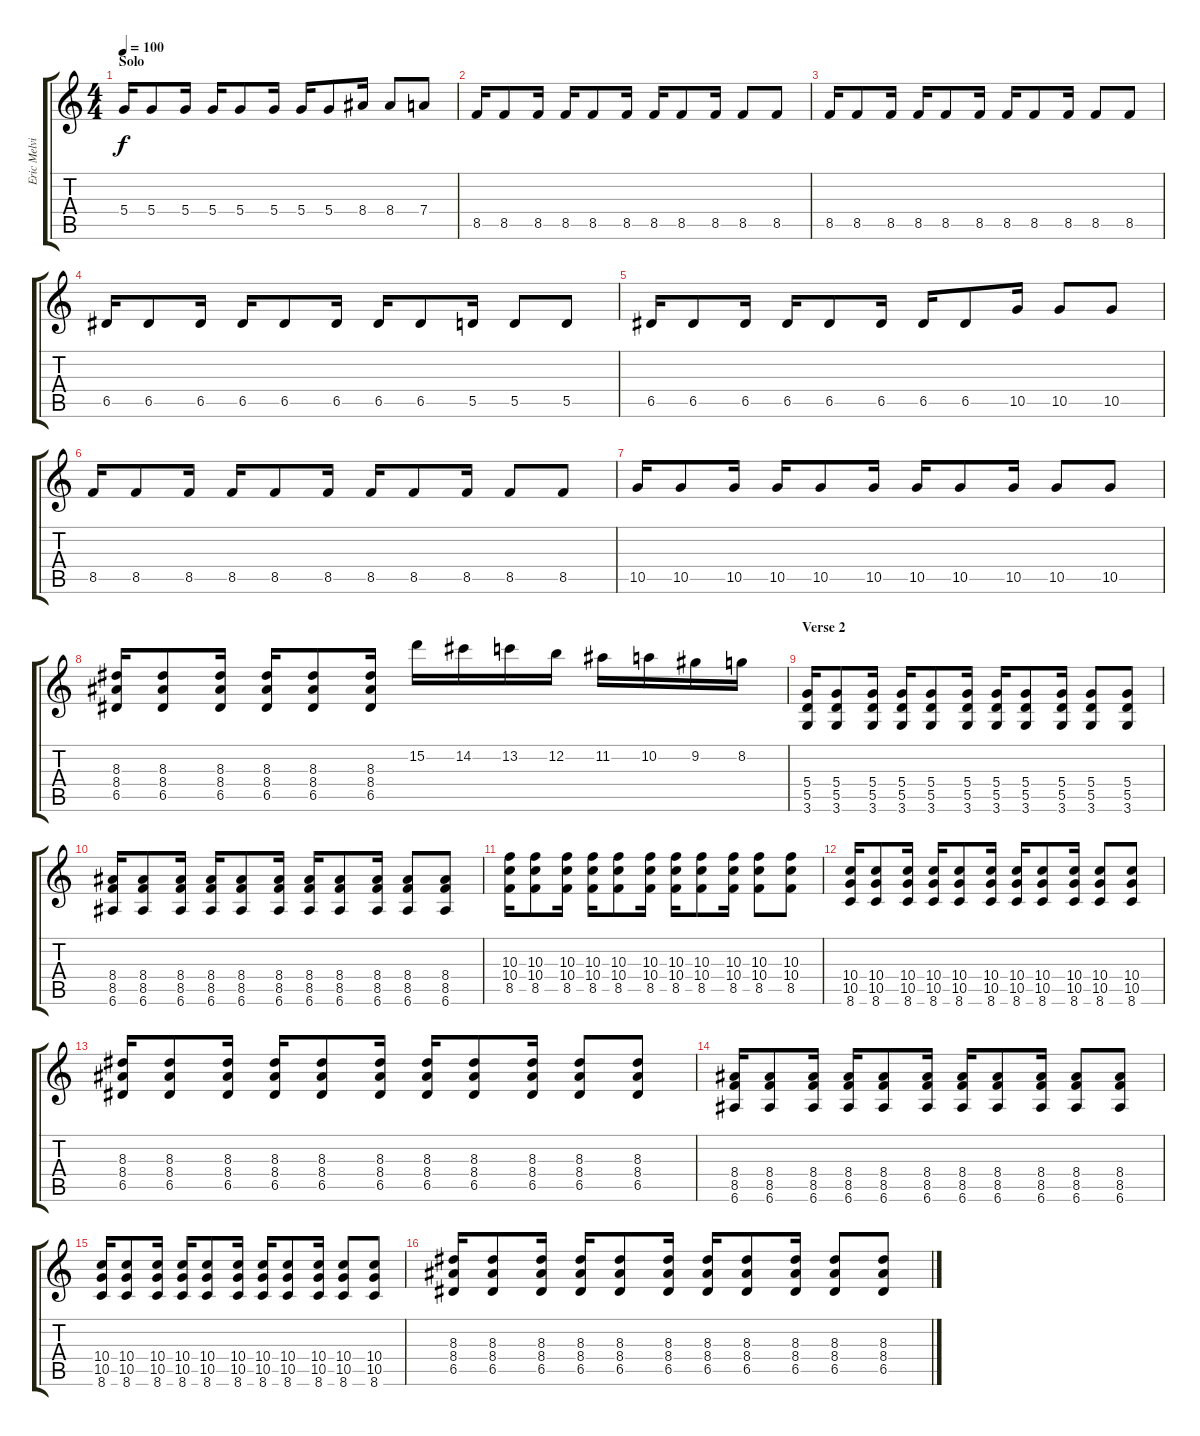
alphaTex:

\track ("Eric Melvin" "Eric Melvi") {instrument overdrivenguitar}
\staff {score tabs}
\tuning (E4 B3 G3 D3 A2 E2) {hide}
\ts (4 4)
\section ("" "Solo")
\tempo 100
\clef g2
\ks c
5.4.16{dy f instrument overdrivenguitar} 5.4.8 5.4.16 5.4.16 5.4.8 5.4.16 5.4.16 5.4.8 8.4.16 8.4.8 7.4.8 |
8.5.16 8.5.8 8.5.16 8.5.16 8.5.8 8.5.16 8.5.16 8.5.8 8.5.16 8.5.8 8.5.8 |
8.5.16 8.5.8 8.5.16 8.5.16 8.5.8 8.5.16 8.5.16 8.5.8 8.5.16 8.5.8 8.5.8 |
6.5.16 6.5.8 6.5.16 6.5.16 6.5.8 6.5.16 6.5.16 6.5.8 5.5.16 5.5.8 5.5.8 |
6.5.16 6.5.8 6.5.16 6.5.16 6.5.8 6.5.16 6.5.16 6.5.8 10.5.16 10.5.8 10.5.8 |
8.5.16 8.5.8 8.5.16 8.5.16 8.5.8 8.5.16 8.5.16 8.5.8 8.5.16 8.5.8 8.5.8 |
10.5.16 10.5.8 10.5.16 10.5.16 10.5.8 10.5.16 10.5.16 10.5.8 10.5.16 10.5.8 10.5.8 |
(8.3 8.4 6.5).16 (8.3 8.4 6.5).8 (8.3 8.4 6.5).16 (8.3 8.4 6.5).16 (8.3 8.4 6.5).8 (8.3 8.4 6.5).16 15.2.16{instrument guitarfretnoise} 14.2.16 13.2.16 12.2.16 11.2.16 10.2.16 9.2.16 8.2.16 |
\section ("" "Verse 2")
(5.4 5.5 3.6).16{instrument overdrivenguitar} (5.4 5.5 3.6).8 (5.4 5.5 3.6).16 (5.4 5.5 3.6).16 (5.4 5.5 3.6).8 (5.4 5.5 3.6).16 (5.4 5.5 3.6).16 (5.4 5.5 3.6).8 (5.4 5.5 3.6).16 (5.4 5.5 3.6).8 (5.4 5.5 3.6).8 |
(8.4 8.5 6.6).16 (8.4 8.5 6.6).8 (8.4 8.5 6.6).16 (8.4 8.5 6.6).16 (8.4 8.5 6.6).8 (8.4 8.5 6.6).16 (8.4 8.5 6.6).16 (8.4 8.5 6.6).8 (8.4 8.5 6.6).16 (8.4 8.5 6.6).8 (8.4 8.5 6.6).8 |
(10.3 10.4 8.5).16 (10.3 10.4 8.5).8 (10.3 10.4 8.5).16 (10.3 10.4 8.5).16 (10.3 10.4 8.5).8 (10.3 10.4 8.5).16 (10.3 10.4 8.5).16 (10.3 10.4 8.5).8 (10.3 10.4 8.5).16 (10.3 10.4 8.5).8 (10.3 10.4 8.5).8 |
(10.4 10.5 8.6).16 (10.4 10.5 8.6).8 (10.4 10.5 8.6).16 (10.4 10.5 8.6).16 (10.4 10.5 8.6).8 (10.4 10.5 8.6).16 (10.4 10.5 8.6).16 (10.4 10.5 8.6).8 (10.4 10.5 8.6).16 (10.4 10.5 8.6).8 (10.4 10.5 8.6).8 |
(8.3 8.4 6.5).16 (8.3 8.4 6.5).8 (8.3 8.4 6.5).16 (8.3 8.4 6.5).16 (8.3 8.4 6.5).8 (8.3 8.4 6.5).16 (8.3 8.4 6.5).16 (8.3 8.4 6.5).8 (8.3 8.4 6.5).16 (8.3 8.4 6.5).8 (8.3 8.4 6.5).8 |
(8.4 8.5 6.6).16 (8.4 8.5 6.6).8 (8.4 8.5 6.6).16 (8.4 8.5 6.6).16 (8.4 8.5 6.6).8 (8.4 8.5 6.6).16 (8.4 8.5 6.6).16 (8.4 8.5 6.6).8 (8.4 8.5 6.6).16 (8.4 8.5 6.6).8 (8.4 8.5 6.6).8 |
(10.4 10.5 8.6).16 (10.4 10.5 8.6).8 (10.4 10.5 8.6).16 (10.4 10.5 8.6).16 (10.4 10.5 8.6).8 (10.4 10.5 8.6).16 (10.4 10.5 8.6).16 (10.4 10.5 8.6).8 (10.4 10.5 8.6).16 (10.4 10.5 8.6).8 (10.4 10.5 8.6).8 |
(8.3 8.4 6.5).16 (8.3 8.4 6.5).8 (8.3 8.4 6.5).16 (8.3 8.4 6.5).16 (8.3 8.4 6.5).8 (8.3 8.4 6.5).16 (8.3 8.4 6.5).16 (8.3 8.4 6.5).8 (8.3 8.4 6.5).16 (8.3 8.4 6.5).8 (8.3 8.4 6.5).8
